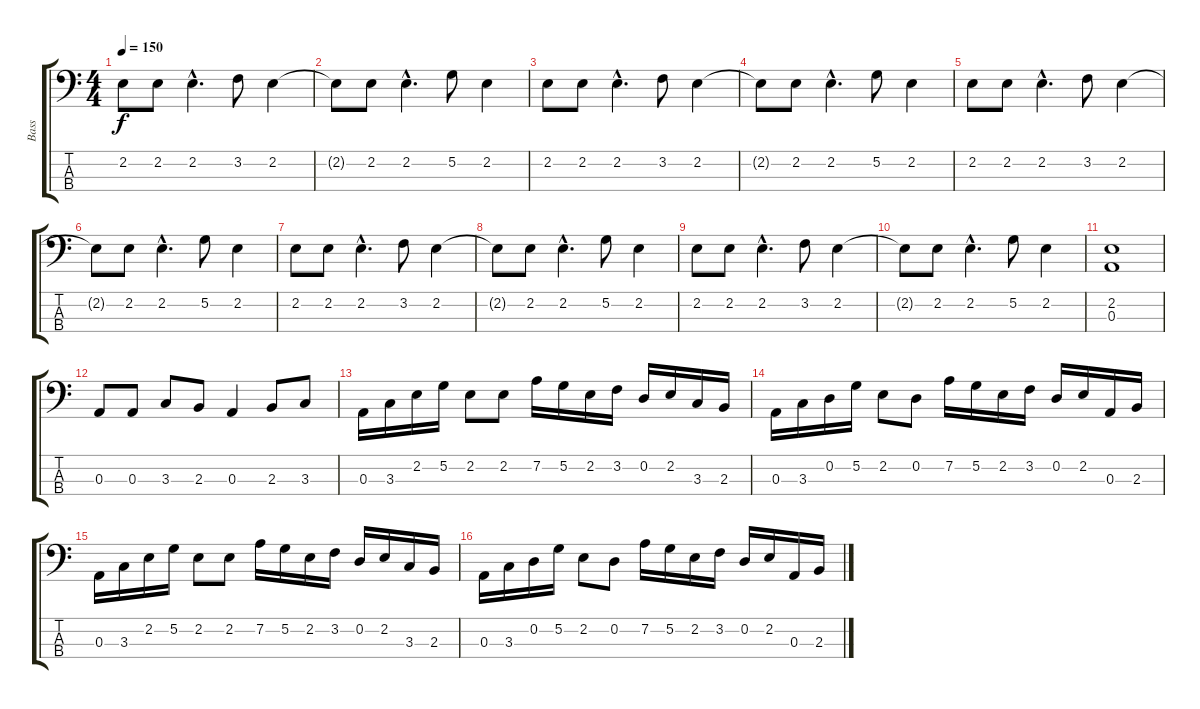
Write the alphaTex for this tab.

\track ("Bass" "Bass") {instrument electricbassfinger}
\staff {score tabs}
\tuning (G2 D2 A1 E1) {hide}
\ts (4 4)
\tempo 150
\clef f4
\ks c
2.2.8{dy f} 2.2.8 2.2{hac}.4{d} 3.2.8 2.2.4 |
2.2{t}.8 2.2.8 2.2{hac}.4{d} 5.2.8 2.2.4 |
2.2.8 2.2.8 2.2{hac}.4{d} 3.2.8 2.2.4 |
2.2{t}.8 2.2.8 2.2{hac}.4{d} 5.2.8 2.2.4 |
2.2.8 2.2.8 2.2{hac}.4{d} 3.2.8 2.2.4 |
2.2{t}.8 2.2.8 2.2{hac}.4{d} 5.2.8 2.2.4 |
2.2.8 2.2.8 2.2{hac}.4{d} 3.2.8 2.2.4 |
2.2{t}.8 2.2.8 2.2{hac}.4{d} 5.2.8 2.2.4 |
2.2.8 2.2.8 2.2{hac}.4{d} 3.2.8 2.2.4 |
2.2{t}.8 2.2.8 2.2{hac}.4{d} 5.2.8 2.2.4 |
(2.2 0.3).1 |
0.3.8 0.3.8 3.3.8 2.3.8 0.3.4 2.3.8 3.3.8 |
0.3.16 3.3.16 2.2.16 5.2.16 2.2.8 2.2.8 7.2.16 5.2.16 2.2.16 3.2.16 0.2.16 2.2.16 3.3.16 2.3.16 |
0.3.16 3.3.16 0.2.16 5.2.16 2.2.8 0.2.8 7.2.16 5.2.16 2.2.16 3.2.16 0.2.16 2.2.16 0.3.16 2.3.16 |
0.3.16 3.3.16 2.2.16 5.2.16 2.2.8 2.2.8 7.2.16 5.2.16 2.2.16 3.2.16 0.2.16 2.2.16 3.3.16 2.3.16 |
0.3.16 3.3.16 0.2.16 5.2.16 2.2.8 0.2.8 7.2.16 5.2.16 2.2.16 3.2.16 0.2.16 2.2.16 0.3.16 2.3.16
